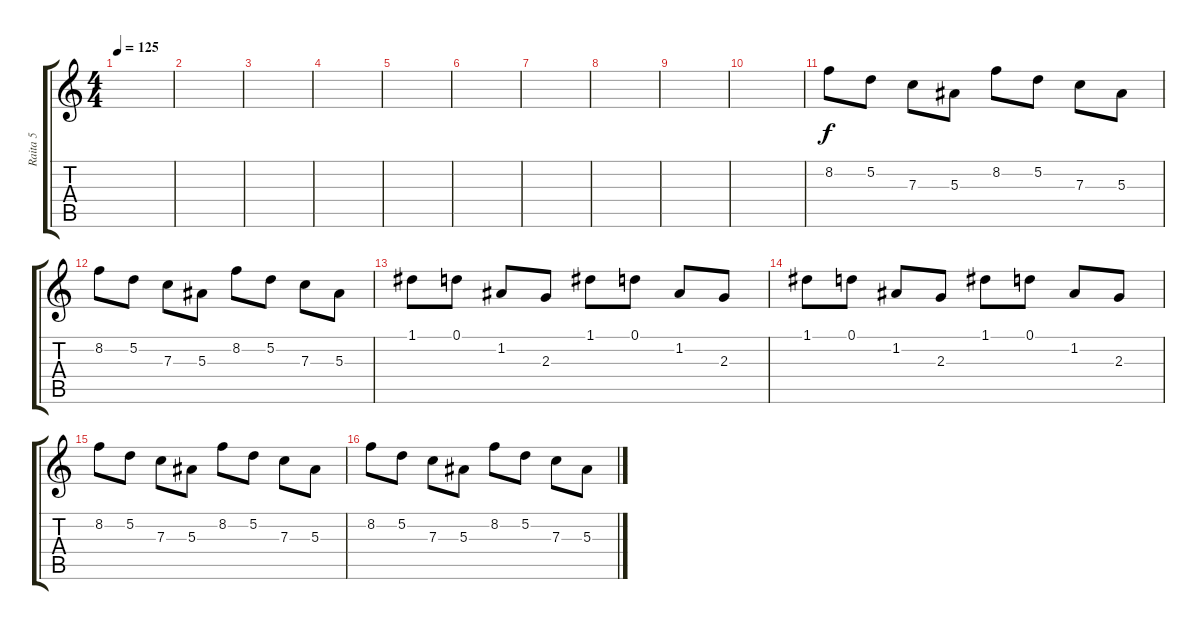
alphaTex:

\track ("Raita 5" "Raita 5") {instrument distortionguitar}
\staff {score tabs}
\tuning (D4 A3 F3 C3 G2 D2) {hide}
\ts (4 4)
\tempo 125
\clef g2
\ks c
|
|
|
|
|
|
|
|
|
|
8.2.8 5.2.8 7.3.8 5.3.8 8.2.8 5.2.8 7.3.8 5.3.8 |
8.2.8 5.2.8 7.3.8 5.3.8 8.2.8 5.2.8 7.3.8 5.3.8 |
1.1.8 0.1.8 1.2.8 2.3.8 1.1.8 0.1.8 1.2.8 2.3.8 |
1.1.8 0.1.8 1.2.8 2.3.8 1.1.8 0.1.8 1.2.8 2.3.8 |
8.2.8 5.2.8 7.3.8 5.3.8 8.2.8 5.2.8 7.3.8 5.3.8 |
8.2.8 5.2.8 7.3.8 5.3.8 8.2.8 5.2.8 7.3.8 5.3.8
